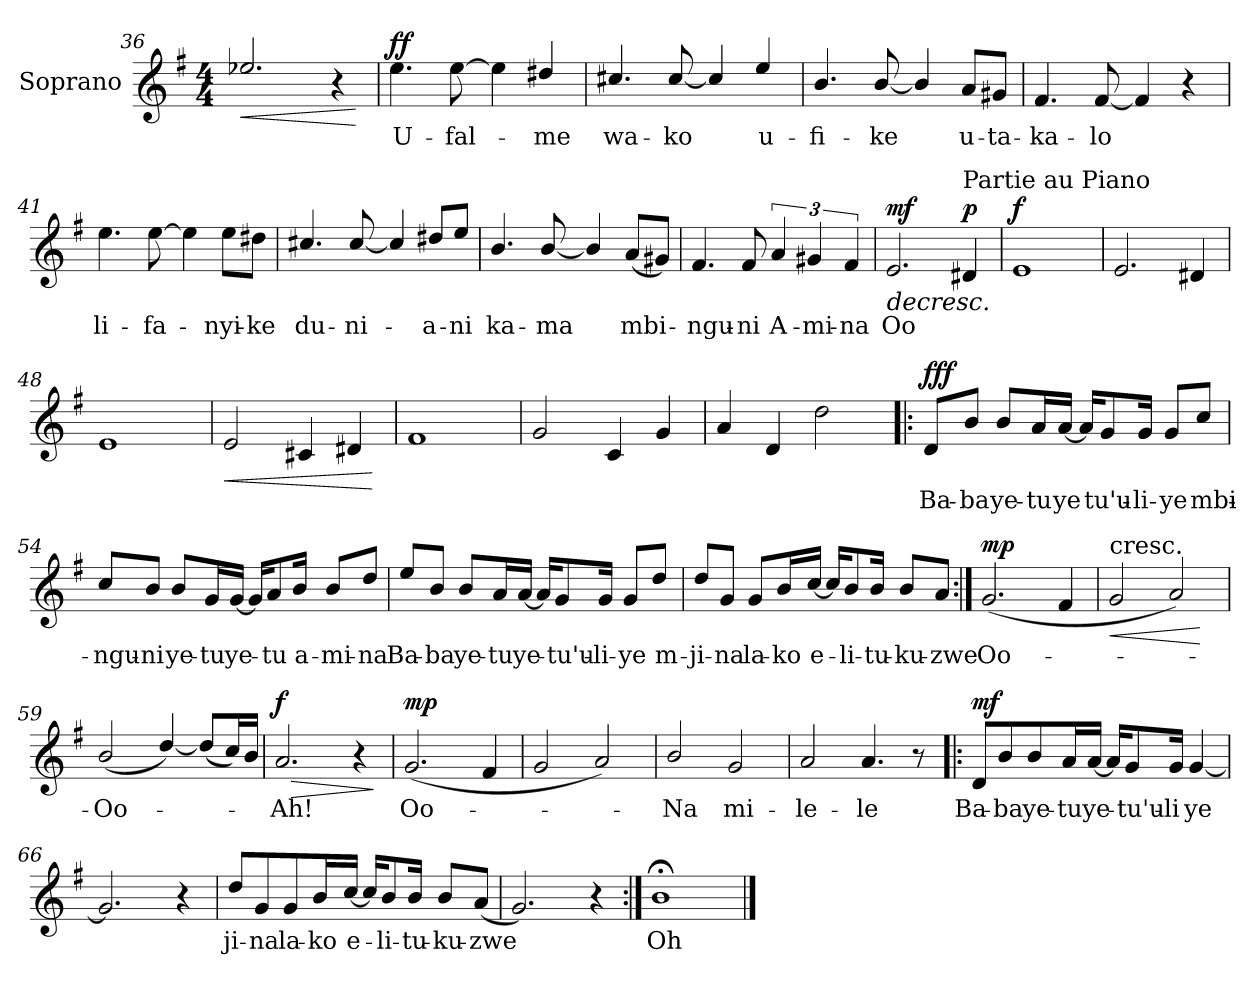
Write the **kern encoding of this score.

**kern	**text	**dynam
*part1	*part1	*part1
*staff1	*staff1	*staff1
*I"Soprano	*	*
*I'S.	*	*
*clefG2	*	*
*k[f#]	*	*
*M4/4	*	*
=36	=36	=36
!	!	!LO:HP:b
2.ee-X/	.	<
4r	.	.
.	.	[
=37	=37	=37
!	!	!LO:DY:a
4.ee\	U-	ff
[8ee\	-fal-	.
4ee\]	.	.
4dd#X/	me	.
=38	=38	=38
4.cc#X/	wa-	.
[8cc#/	-ko	.
4cc#/]	.	.
4ee/	-u-	.
!!LO:LB:g=z
=39	=39	=39
4.b/	-fi-	.
[8b/	-ke	.
4b/]	.	.
8a/L	u-	.
8g#X/J	-ta-	.
=40	=40	=40
4.f#/	-ka-	.
[8f#/	-lo	.
4f#/]	.	.
4r	.	.
=41	=41	=41
4.ee\	li-	.
[8ee\	-fa-	.
4ee\]	.	.
8ee\L	-nyi-	.
8dd#X\J	-ke	.
=42	=42	=42
4.cc#X/	du-	.
[8cc#/	-ni-	.
4cc#/]	.	.
8dd#X/L	a-	.
8ee/J	-ni	.
=43	=43	=43
4.b/	ka-	.
[8b/	-ma	.
4b/]	.	.
(8a/L	mbi-	.
8g#X/J)	.	.
=44	=44	=44
4.f#/	ngu-	.
8f#/	-ni	.
6a/	A-	.
6g#X/	-mi-	.
6f#/	-na	.
!!LO:LB:g=z
=45	=45	=45
!	!	!LO:HP:b
!	!	!LO:DY:n=1:a
2.e/	Oo	> mf
!LO:TX:a:t=Partie au Piano	!	!
!	!	!LO:DY:n=2:a
4d#X/	.	p
.	.	]
=46	=46	=46
!	!	!LO:DY:a
1e	.	f
=47	=47	=47
2.e/	.	.
4d#X/	.	.
=48	=48	=48
1e	.	.
=49	=49	=49
!	!	!LO:HP:b
2e/	.	<
4c#X/	.	.
4d#X/	.	.
.	.	[
=50	=50	=50
1f#	.	.
=51	=51	=51
2g/	.	.
4c/	.	.
4g/	.	.
=52	=52	=52
4a/	.	.
4d/	.	.
2dd\	.	.
=53!|:	=53!|:	=53!|:
!	!	!LO:DY:a
8d/L	Ba-	fff
8b/J	-ba	.
8b/L	ye-	.
16a/L	-tu	.
[16a/JJ	ye	.
16a/KL]	.	.
8g/	tu'u-	.
16g/Jk	-li-	.
8g/L	-ye	.
8cc/J	mbi-	.
!!LO:LB:g=z
=54	=54	=54
8cc/L	-ngu-	.
8b/J	-ni	.
8b/L	ye-	.
16g/L	-tu	.
[16g/JJ	ye-	.
16g/KL]	.	.
8a/	-tu	.
16b/Jk	a-	.
8b/L	-mi-	.
8dd/J	-na	.
=55	=55	=55
8ee/L	Ba-	.
8b/J	-ba	.
8b/L	ye-	.
16a/L	-tu	.
[16a/JJ	ye-	.
16a/KL]	.	.
8g/	tu'u-	.
16g/Jk	-li-	.
8g/L	-ye	.
8dd/J	m-	.
=56	=56	=56
8dd/L	-ji-	.
8g/J	-na	.
8g/L	la-	.
16b/L	-ko	.
[16cc/JJ	e-	.
16cc/KL]	.	.
8b/	li-	.
16b/Jk	-tu-	.
8b/L	-ku-	.
8a/J	-zwe	.
!!LO:LB:g=z
=57:|!	=57:|!	=57:|!
!	!	!LO:DY:a
(2.g/	Oo-	mp
4f#/	.	.
=58	=58	=58
!LO:TX:a:t=cresc.	!	!
!	!	!LO:HP:b
2g/	.	<
2a/)	.	.
.	.	[
=59	=59	=59
(2b/	-Oo-	.
[4dd/)	.	.
(8dd/L]	.	.
16cc/L)	.	.
16b/JJ	.	.
=60	=60	=60
!	!	!LO:HP:b
!	!	!LO:DY:n=1:a
2.a/	-Ah!	> f
4r	.	.
.	.	]
=61	=61	=61
!	!	!LO:DY:a
(2.g/	Oo-	mp
4f#/	.	.
=62	=62	=62
2g/	.	.
2a/)	.	.
=63	=63	=63
2b/	Na	.
2g/	mi-	.
=64	=64	=64
2a/	-le-	.
4.a/	-le	.
8r	.	.
!!LO:LB:g=z
=65!|:	=65!|:	=65!|:
!	!	!LO:DY:a
8d/L	Ba-	mf
8b/	-ba	.
8b/	ye-	.
16a/L	-tu	.
[16a/JJ	ye-	.
16a/KL]	.	.
8g/	-tu'u-	.
16g/Jk	-li	.
[4g/	ye	.
=66	=66	=66
2.g/]	.	.
4r	.	.
=67	=67	=67
8dd/L	ji-	.
8g/	-na	.
8g/	la-	.
16b/L	-ko	.
[16cc/JJ	e-	.
16cc/KL]	.	.
8b/	-li-	.
16b/Jk	-tu-	.
8b/L	-ku-	.
(8a/J	-zwe	.
=68	=68	=68
2.g/)	.	.
4r	.	.
=69:|!	=69:|!	=69:|!
1b;<	Oh	.
==	==	==
*-	*-	*-
